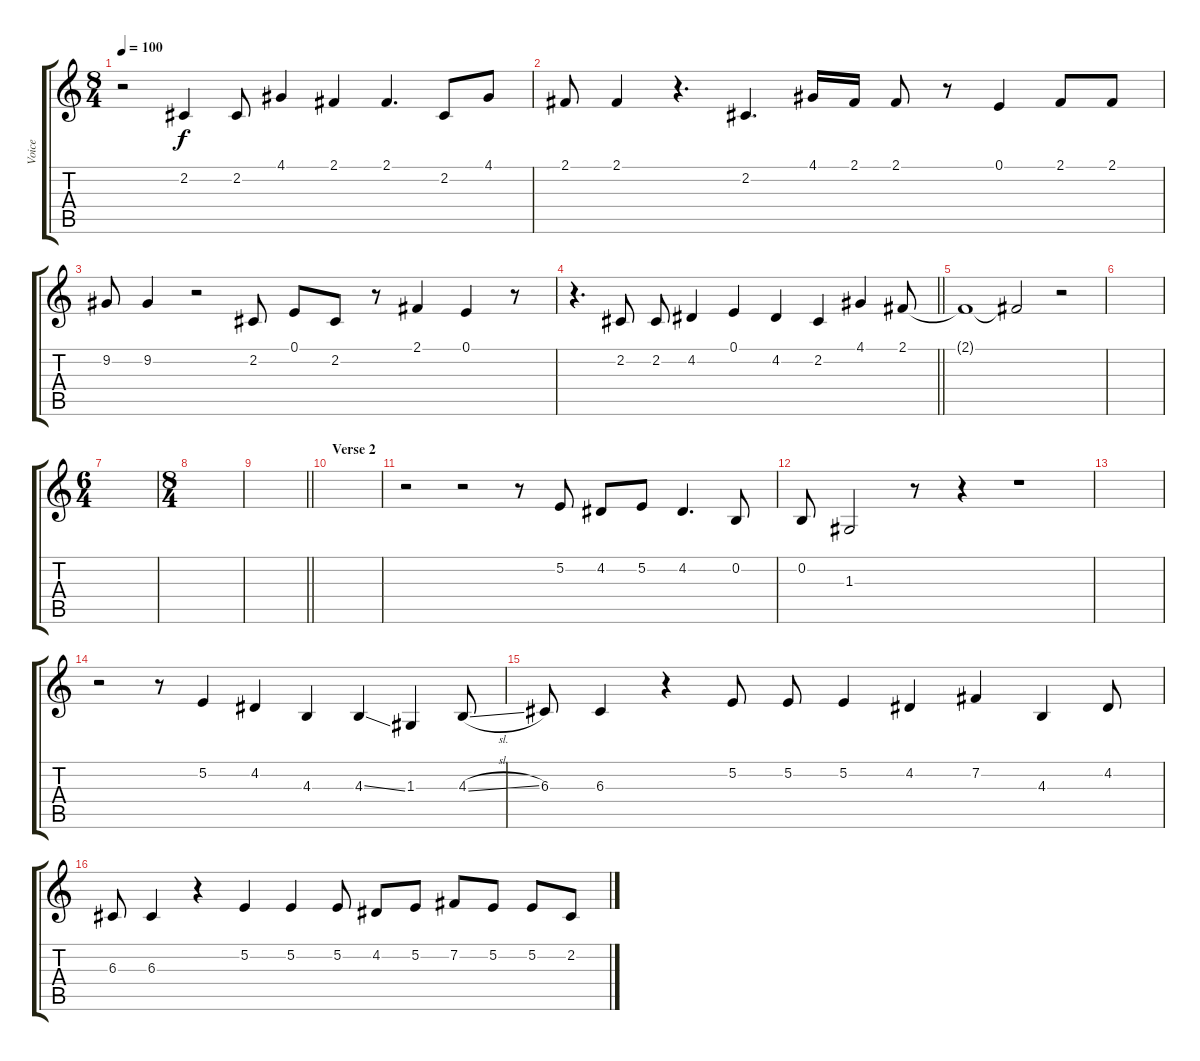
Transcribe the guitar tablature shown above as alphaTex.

\track ("Voice" "Voice") {instrument voiceoohs}
\staff {score tabs}
\tuning (E4 B3 G3 D3 A2 E2) {hide}
\ts (8 4)
\tempo 100
\clef g2
\ks c
r.2{dy f} 2.2.4 2.2.8 4.1.4 2.1.4 2.1.4{d} 2.2.8 4.1.8 |
2.1.8 2.1.4 r.4{d} 2.2.4{d} 4.1.16 2.1.16 2.1.8 r.8 0.1.4 2.1.8 2.1.8 |
9.2.8 9.2.4 r.2 2.2.8 0.1.8 2.2.8 r.8 2.1.4 0.1.4 r.8 |
\barLineRight lightlight
r.4{d} 2.2.8 2.2.8 4.2.4 0.1.4 4.2.4 2.2.4 4.1.4 2.1.8 |
2.1{t}.1 2.1{t}.2 r.2 |
|
\ts (6 4)
|
\ts (8 4)
|
\barLineRight lightlight
|
\section ("" "Verse 2")
|
r.2 r.2 r.8 5.2.8 4.2.8 5.2.8 4.2.4{d} 0.2.8 |
0.2.8 1.3.2 r.8 r.4 r.1 |
|
r.2 r.8 5.2.4 4.2.4 4.3.4 4.3{ss}.4 1.3.4 4.3{sl}.8 |
6.3.8 6.3.4 r.4 5.2.8 5.2.8 5.2.4 4.2.4 7.2.4 4.3.4 4.2.8 |
6.3.8 6.3.4 r.4 5.2.4 5.2.4 5.2.8 4.2.8 5.2.8 7.2.8 5.2.8 5.2.8 2.2.8
